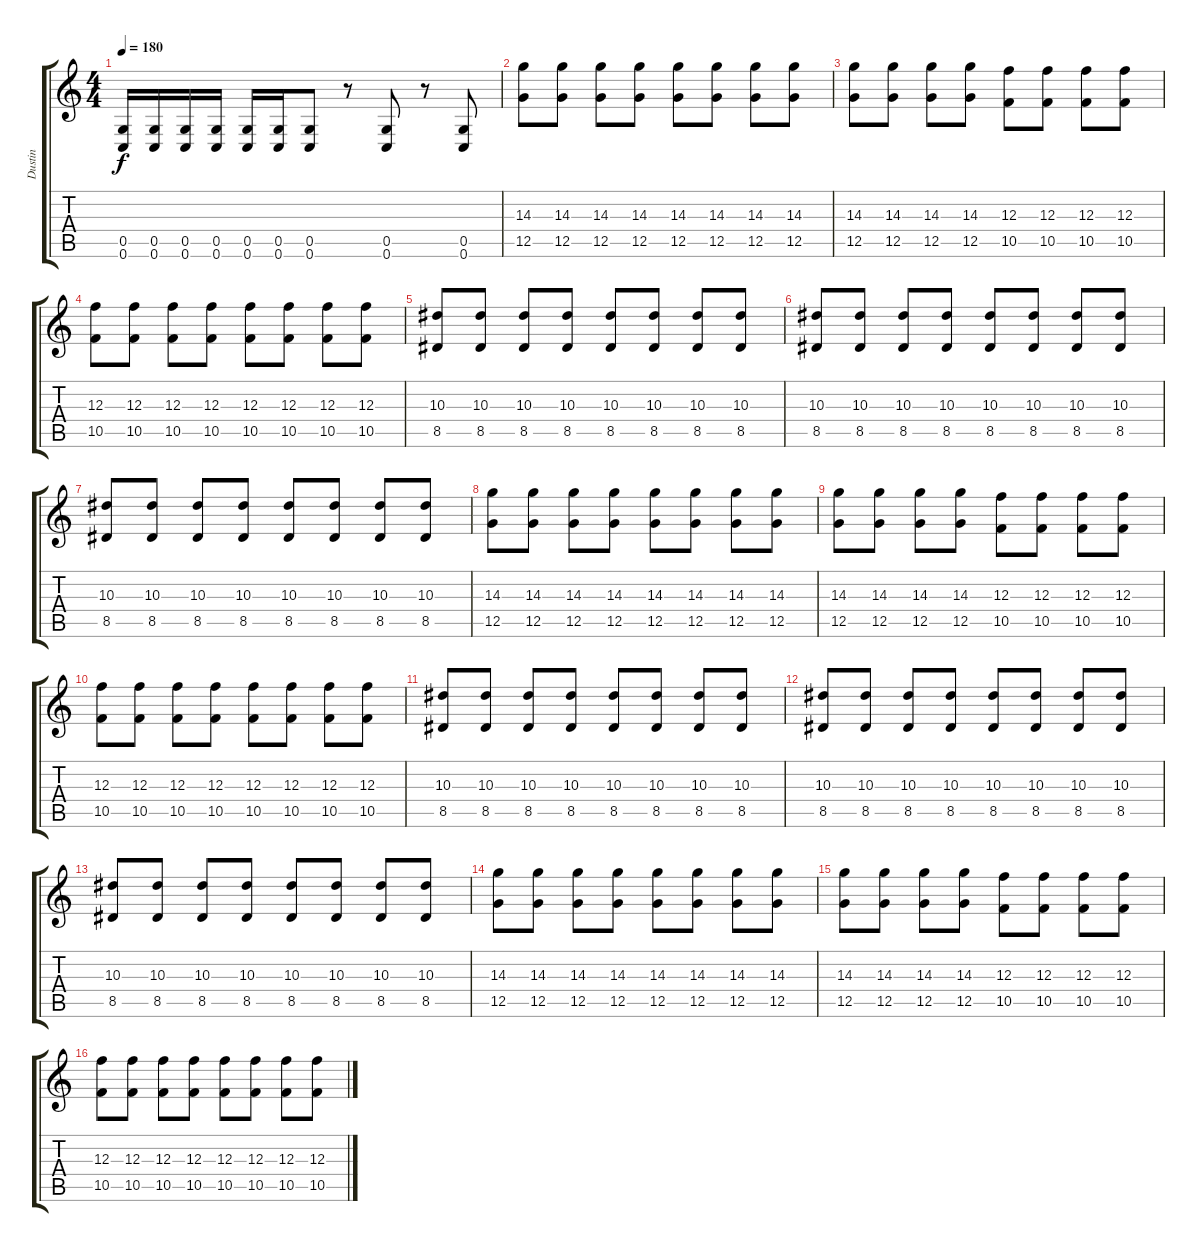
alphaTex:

\track ("Dustin" "Dustin") {instrument distortionguitar}
\staff {score tabs}
\tuning (D4 A3 F3 C3 G2 C2) {hide}
\ts (4 4)
\tempo 180
\clef g2
\ks c
(0.5 0.6).16{dy f} (0.5 0.6).16 (0.5 0.6).16 (0.5 0.6).16 (0.5 0.6).16 (0.5 0.6).16 (0.5 0.6).8 r.8 (0.5 0.6).8 r.8 (0.5 0.6).8 |
(14.3 12.5).8 (14.3 12.5).8 (14.3 12.5).8 (14.3 12.5).8 (14.3 12.5).8 (14.3 12.5).8 (14.3 12.5).8 (14.3 12.5).8 |
(14.3 12.5).8 (14.3 12.5).8 (14.3 12.5).8 (14.3 12.5).8 (12.3 10.5).8 (12.3 10.5).8 (12.3 10.5).8 (12.3 10.5).8 |
(12.3 10.5).8 (12.3 10.5).8 (12.3 10.5).8 (12.3 10.5).8 (12.3 10.5).8 (12.3 10.5).8 (12.3 10.5).8 (12.3 10.5).8 |
(10.3 8.5).8 (10.3 8.5).8 (10.3 8.5).8 (10.3 8.5).8 (10.3 8.5).8 (10.3 8.5).8 (10.3 8.5).8 (10.3 8.5).8 |
(10.3 8.5).8 (10.3 8.5).8 (10.3 8.5).8 (10.3 8.5).8 (10.3 8.5).8 (10.3 8.5).8 (10.3 8.5).8 (10.3 8.5).8 |
(10.3 8.5).8 (10.3 8.5).8 (10.3 8.5).8 (10.3 8.5).8 (10.3 8.5).8 (10.3 8.5).8 (10.3 8.5).8 (10.3 8.5).8 |
(14.3 12.5).8 (14.3 12.5).8 (14.3 12.5).8 (14.3 12.5).8 (14.3 12.5).8 (14.3 12.5).8 (14.3 12.5).8 (14.3 12.5).8 |
(14.3 12.5).8 (14.3 12.5).8 (14.3 12.5).8 (14.3 12.5).8 (12.3 10.5).8 (12.3 10.5).8 (12.3 10.5).8 (12.3 10.5).8 |
(12.3 10.5).8 (12.3 10.5).8 (12.3 10.5).8 (12.3 10.5).8 (12.3 10.5).8 (12.3 10.5).8 (12.3 10.5).8 (12.3 10.5).8 |
(10.3 8.5).8 (10.3 8.5).8 (10.3 8.5).8 (10.3 8.5).8 (10.3 8.5).8 (10.3 8.5).8 (10.3 8.5).8 (10.3 8.5).8 |
(10.3 8.5).8 (10.3 8.5).8 (10.3 8.5).8 (10.3 8.5).8 (10.3 8.5).8 (10.3 8.5).8 (10.3 8.5).8 (10.3 8.5).8 |
(10.3 8.5).8 (10.3 8.5).8 (10.3 8.5).8 (10.3 8.5).8 (10.3 8.5).8 (10.3 8.5).8 (10.3 8.5).8 (10.3 8.5).8 |
(14.3 12.5).8 (14.3 12.5).8 (14.3 12.5).8 (14.3 12.5).8 (14.3 12.5).8 (14.3 12.5).8 (14.3 12.5).8 (14.3 12.5).8 |
(14.3 12.5).8 (14.3 12.5).8 (14.3 12.5).8 (14.3 12.5).8 (12.3 10.5).8 (12.3 10.5).8 (12.3 10.5).8 (12.3 10.5).8 |
(12.3 10.5).8 (12.3 10.5).8 (12.3 10.5).8 (12.3 10.5).8 (12.3 10.5).8 (12.3 10.5).8 (12.3 10.5).8 (12.3 10.5).8
